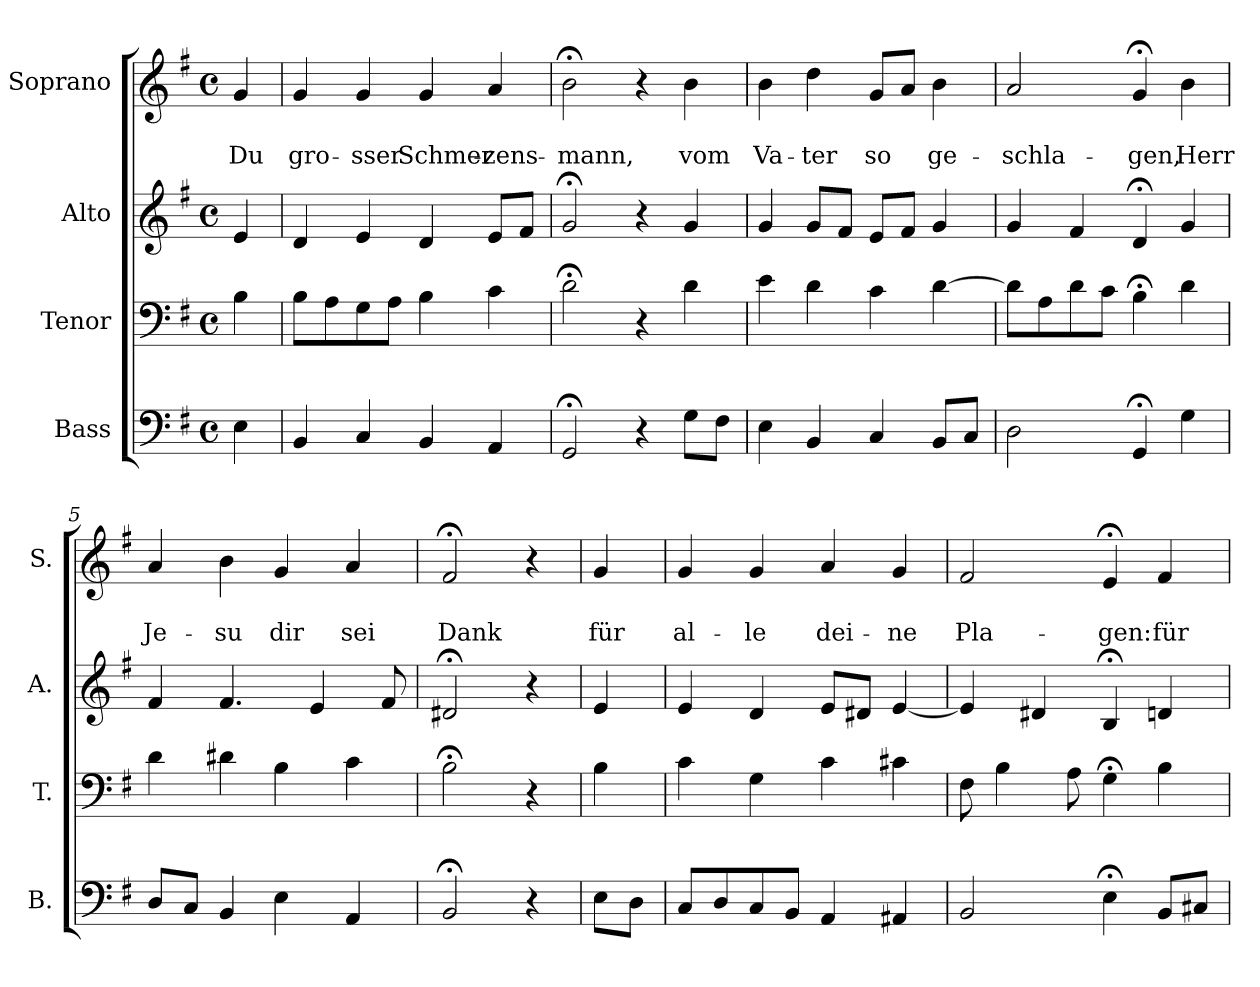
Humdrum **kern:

**kern	**kern	**kern	**kern	**text	**text
*part4	*part3	*part2	*part1	*part1	*part1
*staff4	*staff3	*staff2	*staff1	*staff1	*staff1
*I"Bass	*I"Tenor	*I"Alto	*I"Soprano	*	*
*I'B.	*I'T.	*I'A.	*I'S.	*	*
*clefF4	*clefF4	*clefG2	*clefG2	*	*
*k[f#]	*k[f#]	*k[f#]	*k[f#]	*	*
*G:	*G:	*G:	*e:	*	*
*M4/4	*M4/4	*M4/4	*M4/4	*	*
*met(c)	*met(c)	*met(c)	*met(c)	*	*
=	=	=	=	=	=
4E\	4B\	4e/	4g/	.	Du
=1	=1	=1	=1	=1	=1
4BB/	8B\L	4d/	4g/	.	gro-
.	8A\	.	.	.	.
4C/	8G\	4e/	4g/	.	-sser
.	8A\J	.	.	.	.
4BB/	4B\	4d/	4g/	.	Schmer-
4AA/	4c\	8e/L	4a/	.	-zens-
.	.	8f#/J	.	.	.
=2	=2	=2	=2	=2	=2
2GG;</	2d;<\	2g;</	2b;<\	.	-mann,
4r	4r	4r	4r	.	.
8G\L	4d\	4g/	4b\	.	vom
8F#\J	.	.	.	.	.
=3	=3	=3	=3	=3	=3
4E\	4e\	4g/	4b\	.	Va-
4BB/	4d\	8g/L	4dd\	.	-ter
.	.	8f#/J	.	.	.
4C/	4c\	8e/L	8g/L	.	so
.	.	8f#/J	8a/J	.	.
8BB/L	[4d\	4g/	4b\	.	ge-
8C/J	.	.	.	.	.
=4	=4	=4	=4	=4	=4
2D\	8d\L]	4g/	2a/	.	-schla-
.	8A\	.	.	.	.
.	8d\	4f#/	.	.	.
.	8c\J	.	.	.	.
4GG;</	4B;<\	4d;</	4g;</	.	-gen,
4G\	4d\	4g/	4b\	.	Herr
=5	=5	=5	=5	=5	=5
8D/L	4d\	4f#/	4a/	.	Je-
8C/J	.	.	.	.	.
4BB/	4d#X\	4.f#/	4b\	.	-su
4E\	4B\	.	4g/	.	dir
.	.	4e/	.	.	.
4AA/	4c\	.	4a/	.	sei
.	.	8f#/	.	.	.
=6	=6	=6	=6	=6	=6
2BB;</	2B;<\	2d#X;</	2f#;</	.	Dank
4r	4r	4r	4r	.	.
!!LO:LB:g=z
=6a	=6a	=6a	=6a	=6a	=6a
8E\L	4B\	4e/	4g/	.	für
8D\J	.	.	.	.	.
=7	=7	=7	=7	=7	=7
8C/L	4c\	4e/	4g/	.	al-
8D/	.	.	.	.	.
8C/	4G\	4d/	4g/	.	-le
8BB/J	.	.	.	.	.
4AA/	4c\	8e/L	4a/	.	dei-
.	.	8d#X/J	.	.	.
4AA#X/	4c#X\	[4e/	4g/	.	-ne
=8	=8	=8	=8	=8	=8
2BB/	8F#\	4e/]	2f#/	.	Pla-
.	4B\	.	.	.	.
.	.	4d#X/	.	.	.
.	8A\	.	.	.	.
4E;<\	4G;<\	4B;</	4e;</	.	-gen:
8BB/L	4B\	4dn/	4f#/	.	für
8C#X/J	.	.	.	.	.
=	=	=	=	=	=
*-	*-	*-	*-	*-	*-
